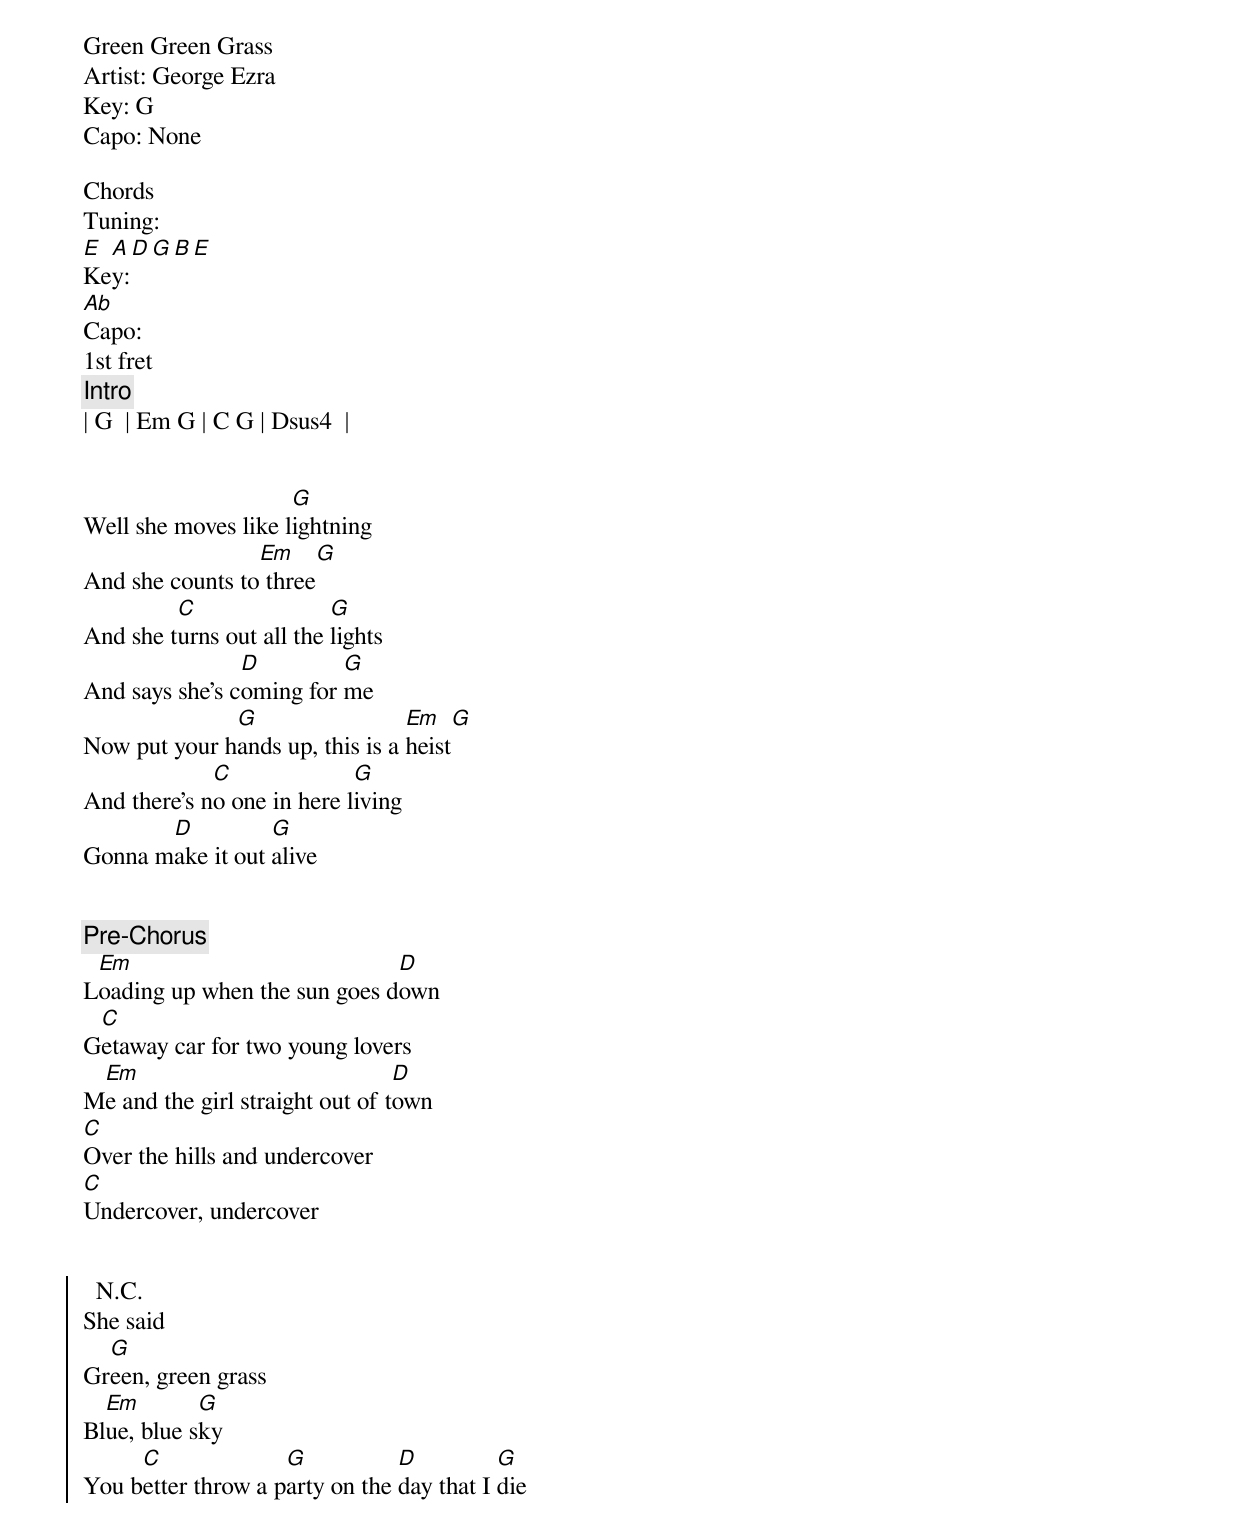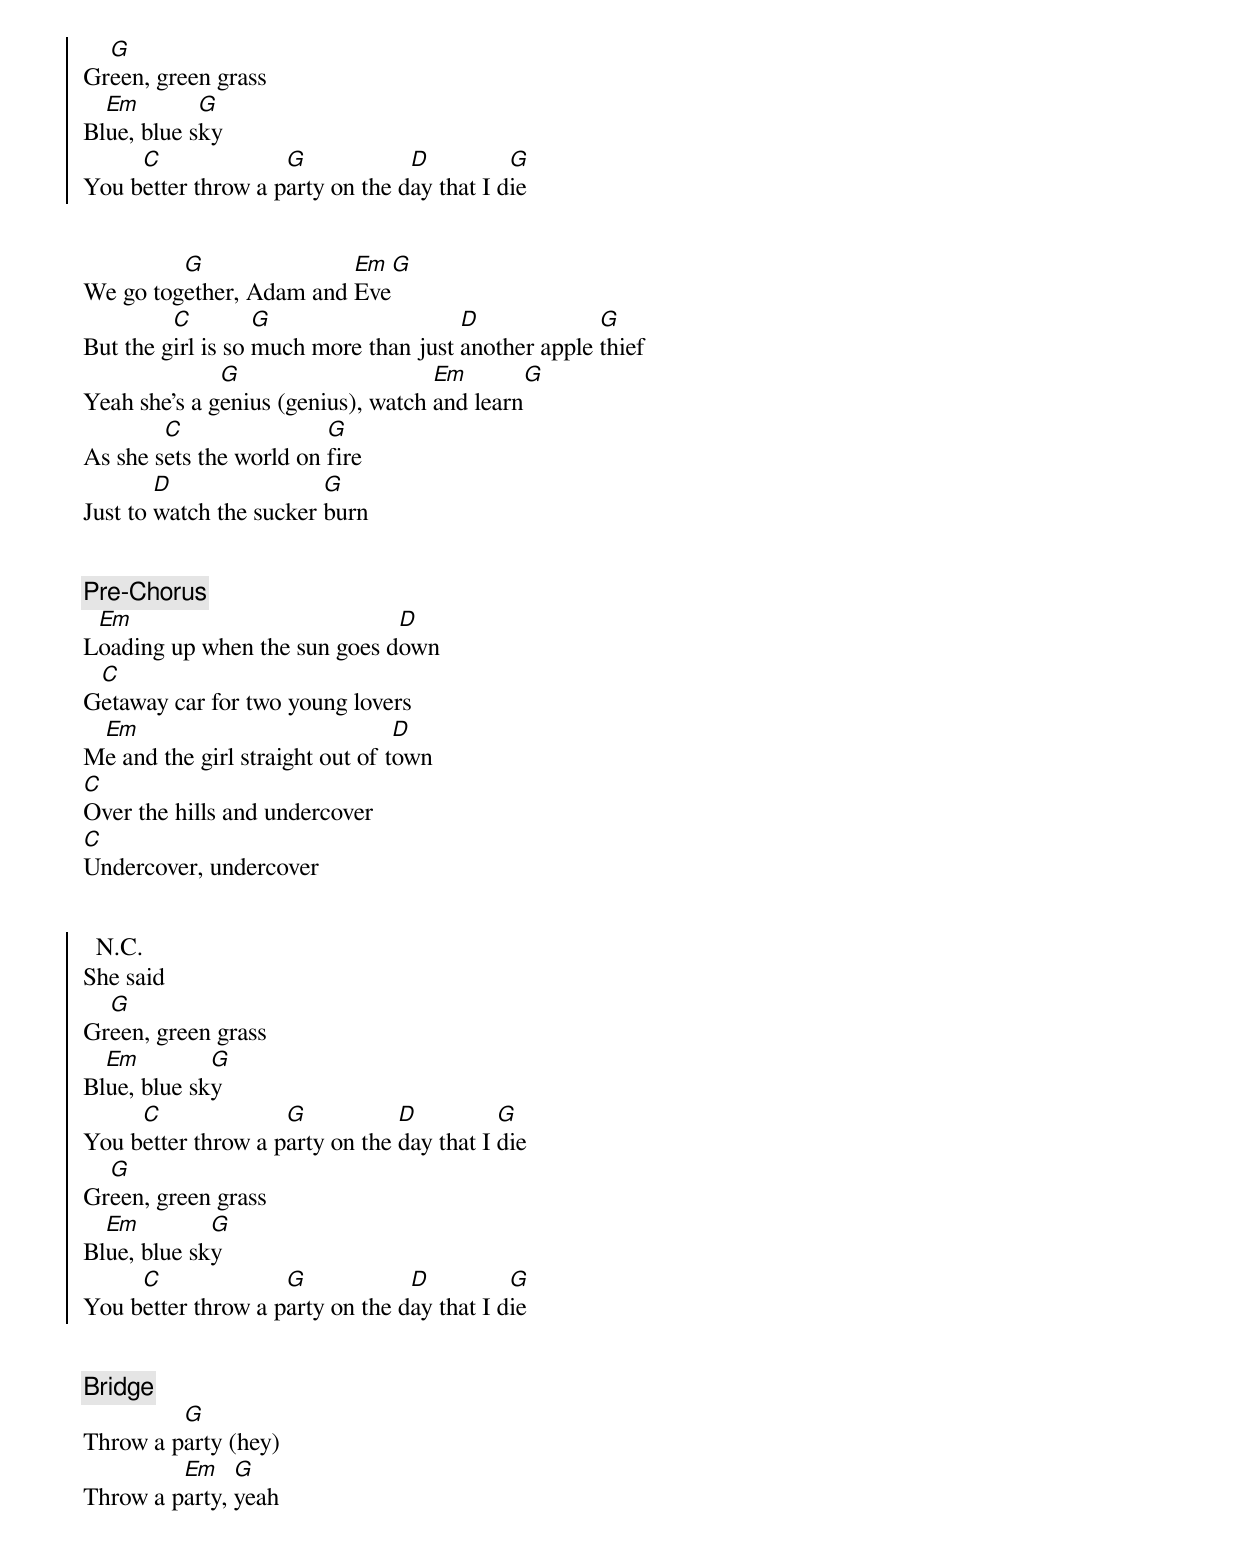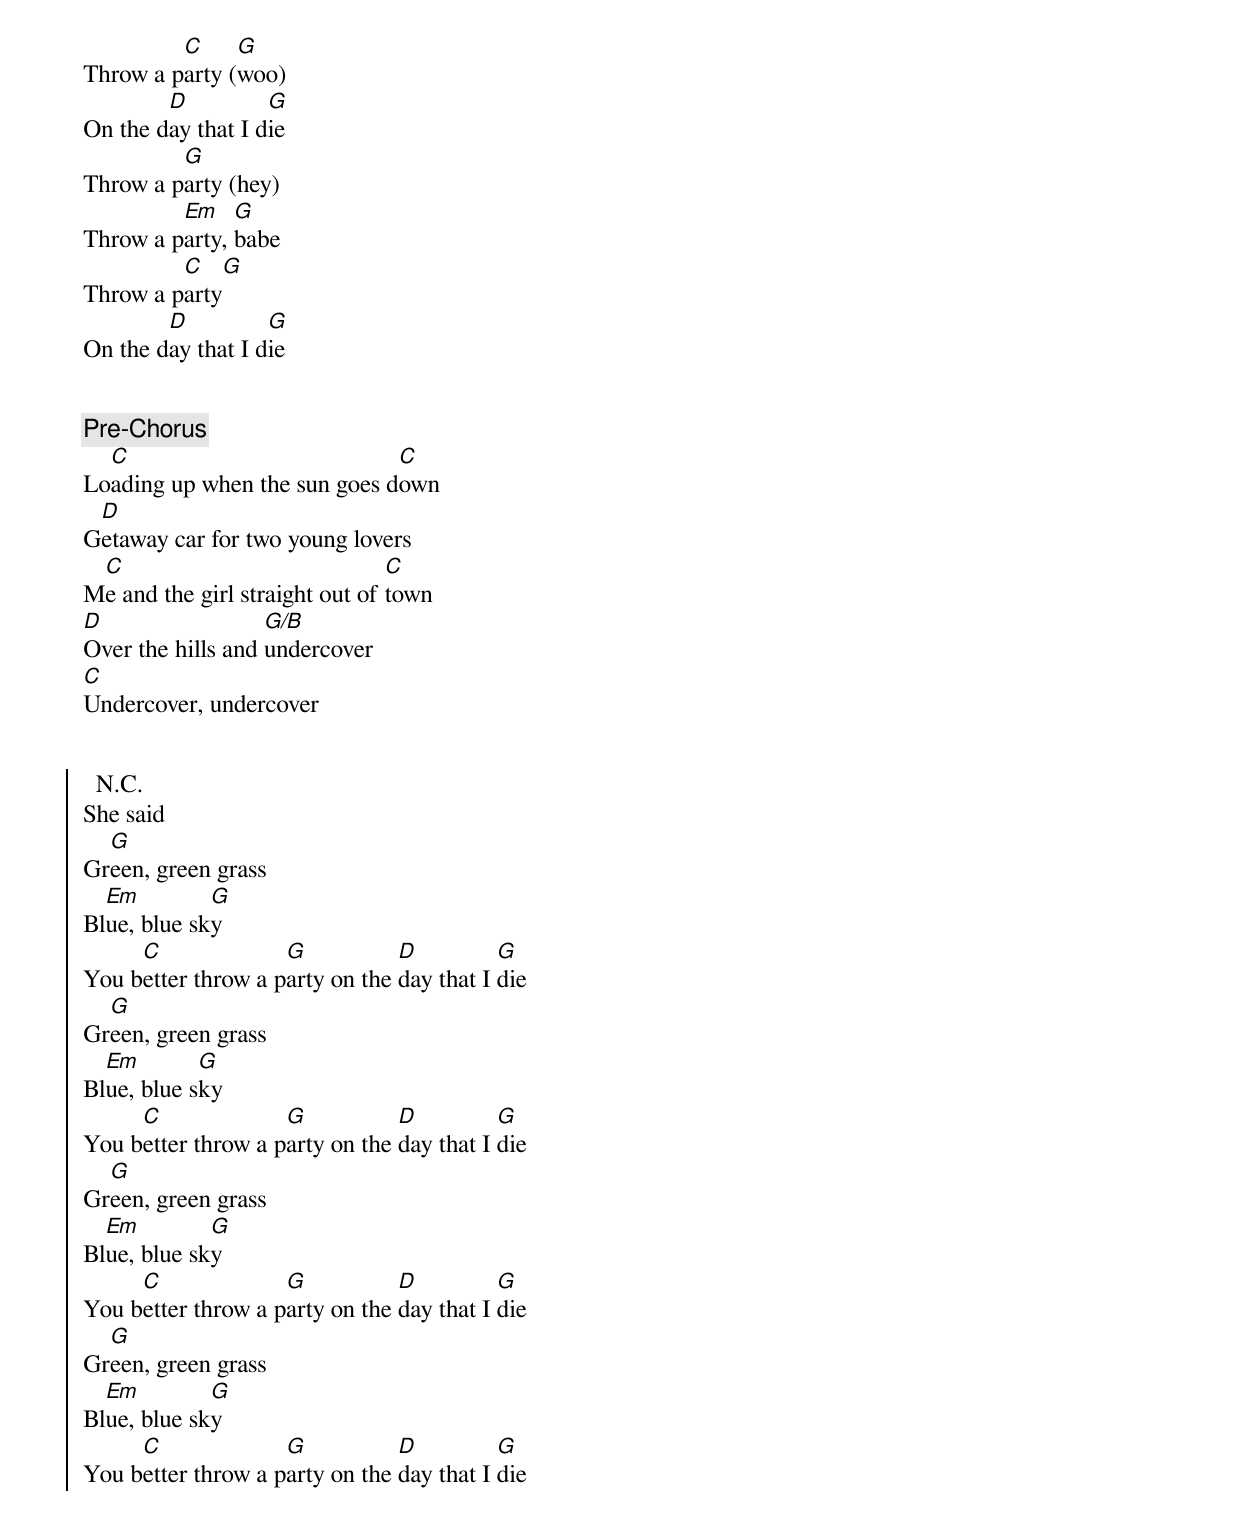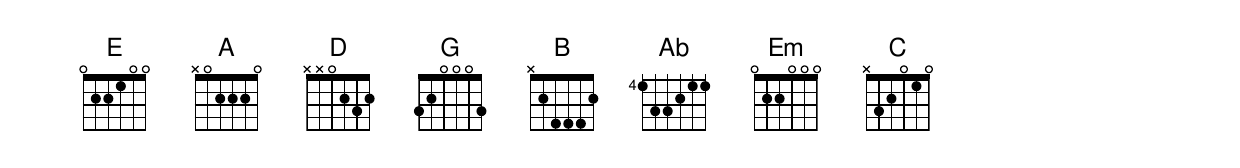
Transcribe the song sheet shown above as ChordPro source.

Green Green Grass
Artist: George Ezra
Key: G
Capo: None

Chords
Tuning:
[E]Ke[A]y:[D][G][B][E]
[Ab]Capo:
1st fret
{comment: Intro}
| G  | Em G | C G | Dsus4  |


{start_of_verse}
Well she moves like l[G]ightning
And she counts to[Em] three[G]
And she t[C]urns out all the [G]lights
And says she's c[D]oming for [G]me
Now put your h[G]ands up, this is a [Em]heist[G]
And there's n[C]o one in here l[G]iving
Gonna m[D]ake it out [G]alive
{end_of_verse}


{comment: Pre-Chorus}
L[Em]oading up when the sun goes d[D]own
G[C]etaway car for two young lovers
M[Em]e and the girl straight out of t[D]own
[C]Over the hills and undercover
[C]Undercover, undercover


{start_of_chorus}
  N.C.
She said
Gr[G]een, green grass
Bl[Em]ue, blue s[G]ky
You b[C]etter throw a p[G]arty on the [D]day that I [G]die
Gr[G]een, green grass
Bl[Em]ue, blue s[G]ky
You b[C]etter throw a p[G]arty on the d[D]ay that I d[G]ie
{end_of_chorus}


{start_of_verse}
We go tog[G]еther, Adam and [Em]Eve[G]
But the g[C]irl is so [G]much more than just [D]another apple [G]thief
Yeah she's a g[G]enius (genius), watch [Em]and learn[G]
As she s[C]ets the world on [G]fire
Just to [D]watch the sucker [G]burn
{end_of_verse}


{comment: Pre-Chorus}
L[Em]oading up when the sun goes d[D]own
G[C]etaway car for two young lovers
M[Em]e and the girl straight out of t[D]own
[C]Over the hills and undercover
[C]Undercover, undercover


{start_of_chorus}
  N.C.
She said
Gr[G]een, green grass
Bl[Em]ue, blue sk[G]y
You b[C]etter throw a p[G]arty on the [D]day that I [G]die
Gr[G]een, green grass
Bl[Em]ue, blue sk[G]y
You b[C]etter throw a p[G]arty on the d[D]ay that I d[G]ie
{end_of_chorus}


{comment: Bridge}
Throw a p[G]arty (hey)
Throw a p[Em]arty, [G]yeah
Throw a p[C]arty ([G]woo)
On the d[D]ay that I d[G]ie
Throw a p[G]arty (hey)
Throw a p[Em]arty, [G]babe
Throw a p[C]arty[G]
On the d[D]ay that I d[G]ie


{comment: Pre-Chorus}
Lo[C]ading up when the sun goes d[C]own
G[D]etaway car for two young lovers
M[C]e and the girl straight out of [C]town
[D]Over the hills and [G/B]undercover
[C]Undercover, undercover


{start_of_chorus}
  N.C.
She said
Gr[G]een, green grass
Bl[Em]ue, blue sk[G]y
You b[C]etter throw a p[G]arty on the [D]day that I [G]die
Gr[G]een, green grass
Bl[Em]ue, blue s[G]ky
You b[C]etter throw a p[G]arty on the [D]day that I [G]die
Gr[G]een, green grass
Bl[Em]ue, blue sk[G]y
You b[C]etter throw a p[G]arty on the [D]day that I [G]die
Gr[G]een, green grass
Bl[Em]ue, blue sk[G]y
You b[C]etter throw a p[G]arty on the [D]day that I [G]die

{end_of_chorus}
